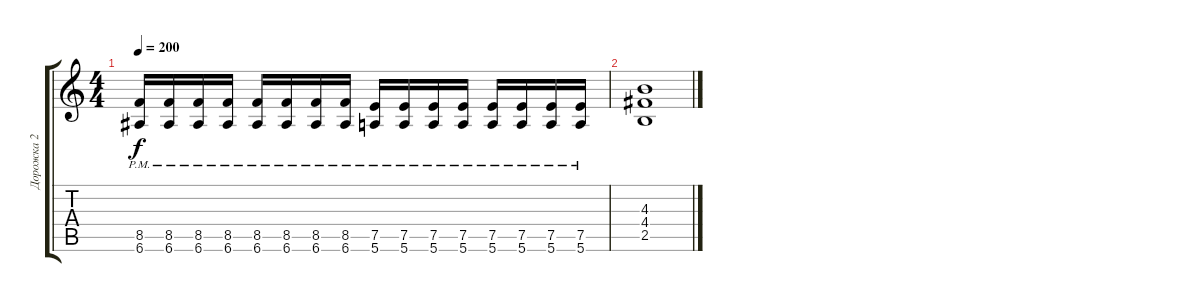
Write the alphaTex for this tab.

\track ("Дорожка 2" "Дорожка 2") {instrument overdrivenguitar}
\staff {score tabs}
\tuning (E4 B3 G3 D3 A2 E2) {hide}
\ts (4 4)
\tempo 200
\clef g2
\ks c
(8.5{pm} 6.6{pm}).16{dy f} (8.5{pm} 6.6{pm}).16 (8.5{pm} 6.6{pm}).16 (8.5{pm} 6.6{pm}).16 (8.5{pm} 6.6{pm}).16 (8.5{pm} 6.6{pm}).16 (8.5{pm} 6.6{pm}).16 (8.5{pm} 6.6{pm}).16 (7.5{pm} 5.6{pm}).16 (7.5{pm} 5.6{pm}).16 (7.5{pm} 5.6{pm}).16 (7.5{pm} 5.6{pm}).16 (7.5{pm} 5.6{pm}).16 (7.5{pm} 5.6{pm}).16 (7.5{pm} 5.6{pm}).16 (7.5{pm} 5.6{pm}).16 |
(4.3 4.4 2.5).1
